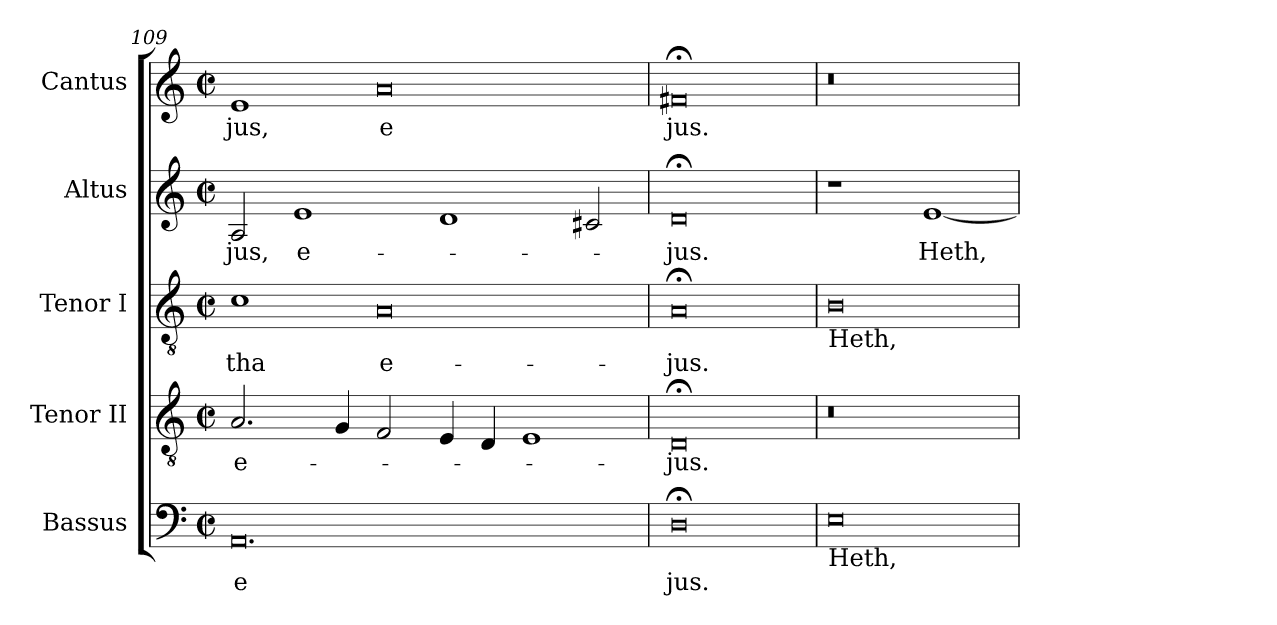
**kern	**text	**kern	**text	**kern	**text	**kern	**text	**kern	**text
*part5	*part5	*part4	*part4	*part3	*part3	*part2	*part2	*part1	*part1
*staff5	*staff5	*staff4	*staff4	*staff3	*staff3	*staff2	*staff2	*staff1	*staff1
*I"Bassus	*	*I"Tenor II	*	*I"Tenor I	*	*I"Altus	*	*I"Cantus	*
*clefF4	*	*clefGv2	*	*clefGv2	*	*clefG2	*	*clefG2	*
*	*	*	*	*k[]	*	*	*	*	*
*	*	*	*	*C:	*	*	*	*	*
*M2/2	*	*M2/2	*	*M2/2	*	*M2/2	*	*M2/2	*
*met(c|)	*	*met(c|)	*	*met(c|)	*	*met(c|)	*	*met(c|)	*
=109	=109	=109	=109	=109	=109	=109	=109	=109	=109
!	!LO:LY:b:cj	!	!LO:LY:b:cj	!	!LO:LY:b:cj	!	!LO:LY:b:cj	!	!LO:LY:b:cj
0.AA	e	2.A/	e-	1c	-tha	2A/	-jus,	1e	jus,
!	!	!	!	!	!	!	!LO:LY:b:rj	!	!
.	.	.	.	.	.	1e	e-	.	.
.	.	4G/	.	.	.	.	.	.	.
!	!	!	!	!	!LO:LY:b:cj	!	!	!	!LO:LY:b:cj
.	.	2F/	.	0A	e-	.	.	0a	e
.	.	4E/	.	.	.	1d	.	.	.
.	.	4D/	.	.	.	.	.	.	.
.	.	1E	.	.	.	.	.	.	.
.	.	.	.	.	.	2c#X/	.	.	.
=110	=110	=110	=110	=110	=110	=110	=110	=110	=110
!	!LO:LY:b:cj	!	!LO:LY:b:cj	!	!LO:LY:b:cj	!	!LO:LY:b:cj	!	!LO:LY:b:cj
0D;<	jus.	0D;<	-jus.	0A;<	-jus.	0d;<	-jus.	0f#X;<	jus.
!!LO:PB:g=z
=111	=111	=111	=111	=111	=111	=111	=111	=111	=111
!	!	!	!	!LO:TX:b:t=Heth,	!	!	!	!	!
!LO:TX:b:t=Heth,	!	!	!	!	!	!	!	!	!
0E	.	0r	.	0B	.	1r	.	0r	.
!	!	!	!	!	!	!	!LO:LY:b	!	!
.	.	.	.	.	.	[<1e	Heth,	.	.
=	=	=	=	=	=	=	=	=	=
*-	*-	*-	*-	*-	*-	*-	*-	*-	*-
